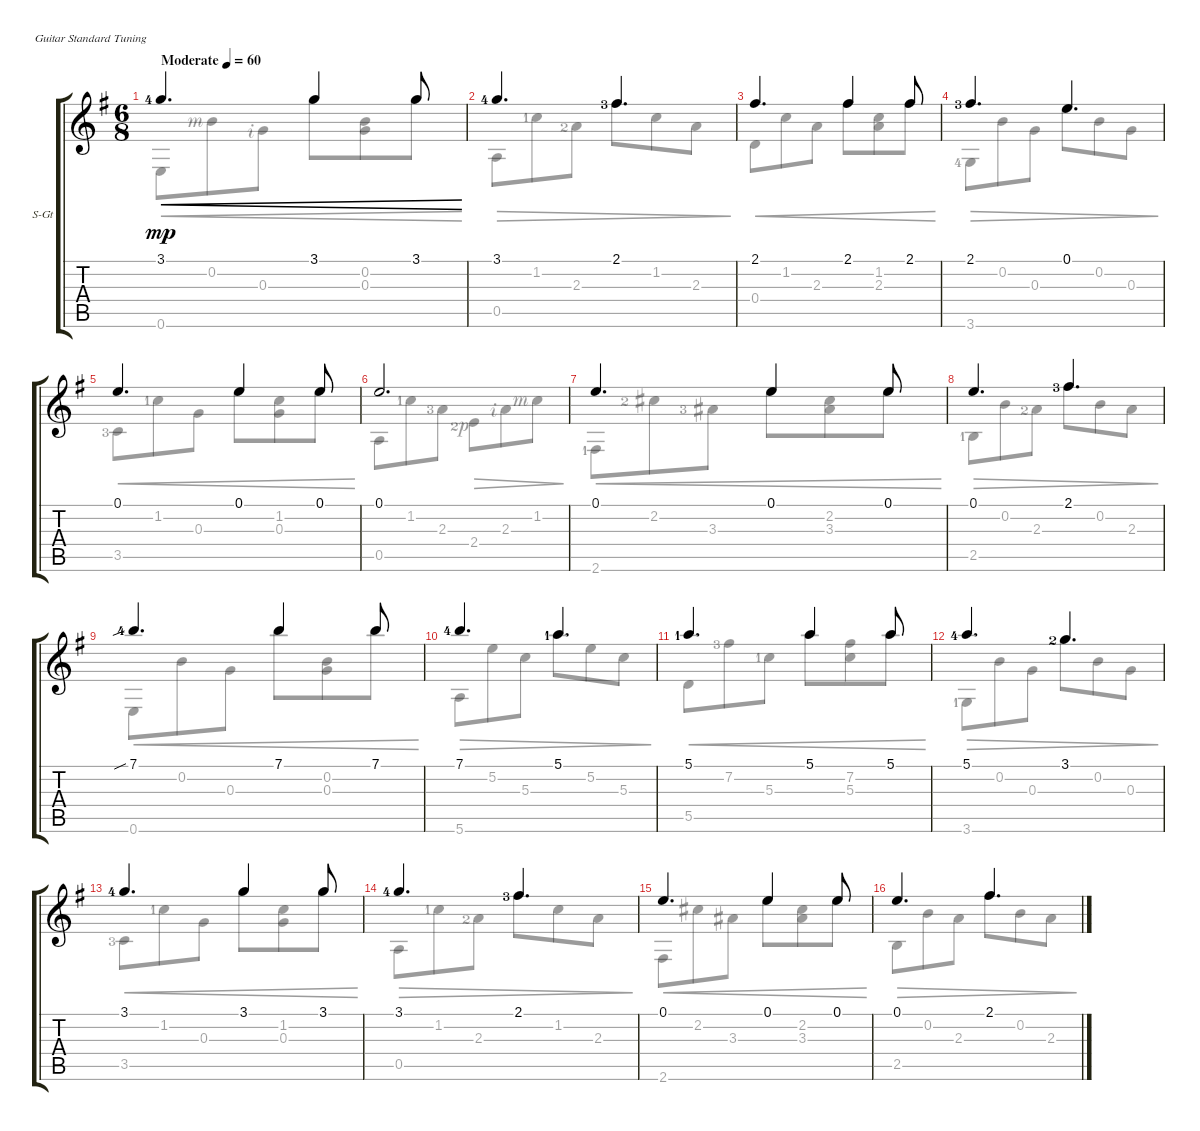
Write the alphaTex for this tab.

\bracketExtendMode groupsimilarinstruments
\firstSystemTrackNameOrientation horizontal
\otherSystemsTrackNameOrientation horizontal
\track ("Guitar Nylon" "S-Gt") {instrument acousticguitarsteel}
\staff {score tabs}
\tuning (E4 B3 G3 D3 A2 E2)
\voice
\ts (6 8)
\beaming (8 3 3)
\tempo (60 "Moderate")
\clef g2
\ks g
3.1{lf 5}.4{d cre dy mp instrument acousticguitarsteel} 3.1.4{cre} 3.1.8{cre} |
3.1{lf 5}.4{d} 2.1{lf 4}.4{d} |
2.1.4{d} 2.1.4 2.1.8 |
2.1{lf 4}.4{d} 0.1.4{d} |
0.1.4{d} 0.1.4 0.1.8 |
0.1.2{d} |
0.1.4{d} 0.1.4 0.1.8 |
0.1.4{d} 2.1{lf 4}.4{d} |
7.1{sib lf 5}.4{d} 7.1.4 7.1.8 |
7.1{lf 5}.4{d} 5.1{lf 2}.4{d} |
5.1{lf 2}.4{d} 5.1.4 5.1.8 |
5.1{lf 5}.4{d} 3.1{lf 3}.4{d} |
3.1{lf 5}.4{d} 3.1.4 3.1.8 |
3.1{lf 5}.4{d} 2.1{lf 4}.4{d} |
0.1.4{d} 0.1.4 0.1.8 |
0.1.4{d} 2.1.4{d}
\voice
\clef g2
\ottava regular
\simile none
\ks g
0.6.8{cre dy mp} 0.2{rf 3}.8{cre} 0.3{rf 2}.8{cre} 3.1.8{cre} (0.2 0.3).8{cre} 3.1.8{cre} |
0.5.8{dec} 1.2{lf 2}.8{dec} 2.3{lf 3}.8{dec} 2.1.8{dec} 1.2.8{dec} 2.3.8{dec} |
0.4.8{cre} 1.2.8{cre} 2.3.8{cre} 2.1.8{cre} (1.2 2.3).8{cre} 2.1.8{cre} |
3.6{lf 5}.8{dec} 0.2.8{dec} 0.3.8{dec} 0.1.8{dec} 0.2.8{dec} 0.3.8{dec} |
3.5{lf 4}.8{cre} 1.2{lf 2}.8{cre} 0.3.8{cre} 0.1.8{cre} (1.2 0.3).8{cre} 0.1.8{cre} |
0.5.8 1.2{lf 2}.8 2.3{lf 4}.8 2.4{lf 3 rf 1}.8{dec} 2.3{rf 2}.8{dec} 1.2{rf 3}.8{dec} |
2.6{lf 2}.8{cre} 2.2{lf 3}.8{cre} 3.3{lf 4}.8{cre} 0.1.8{cre} (2.2 3.3).8{cre} 0.1.8{cre} |
2.5{lf 2}.8{dec} 0.2.8{dec} 2.3{lf 3}.8{dec} 2.1.8{dec} 0.2.8{dec} 2.3.8{dec} |
0.6.8{cre} 0.2.8{cre} 0.3.8{cre} 7.1.8{cre} (0.2 0.3).8{cre} 7.1.8{cre} |
5.6.8{dec} 5.2.8{dec} 5.3.8{dec} 5.1.8{dec} 5.2.8{dec} 5.3.8{dec} |
5.5.8{cre} 7.2{lf 4}.8{cre} 5.3{lf 2}.8{cre} 5.1.8{cre} (7.2 5.3).8{cre} 5.1.8{cre} |
3.6{lf 2}.8{dec} 0.2.8{dec} 0.3.8{dec} 3.1.8{dec} 0.2.8{dec} 0.3.8{dec} |
3.5{lf 4}.8{cre} 1.2{lf 2}.8{cre} 0.3.8{cre} 3.1.8{cre} (1.2 0.3).8{cre} 3.1.8{cre} |
0.5.8{dec} 1.2{lf 2}.8{dec} 2.3{lf 3}.8{dec} 2.1.8{dec} 1.2.8{dec} 2.3.8{dec} |
2.6.8{cre} 2.2.8{cre} 3.3.8{cre} 0.1.8{cre} (2.2 3.3).8{cre} 0.1.8{cre} |
2.5.8{dec} 0.2.8{dec} 2.3.8{dec} 2.1.8{dec} 0.2.8{dec} 2.3.8{dec}
